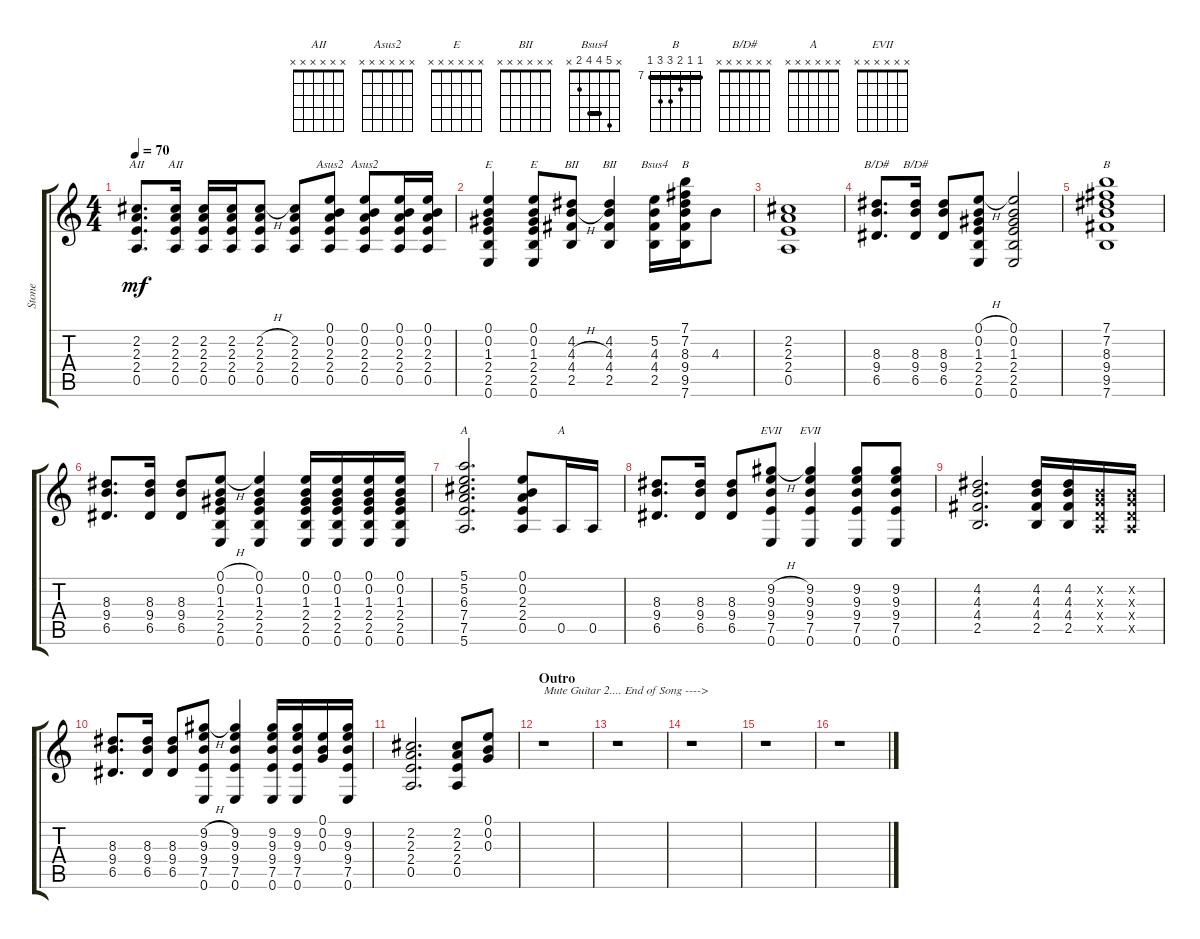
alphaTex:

\track ("Stone" "Stone") {instrument electricguitarclean}
\staff {score tabs}
\tuning (E4 B3 G3 D3 A2 E2) {hide}
\chord ("AII" x 2 2 2 0 x)
\chord ("AII" x x x x x x)
\chord ("Asus2" 0 0 2 2 0 x)
\chord ("Asus2" x x x x x x)
\chord ("E" 0 0 1 2 2 0)
\chord ("E" x x x x x x)
\chord ("BII" x 4 4 4 2 x) {barre 4}
\chord ("BII" x x x x x x)
\chord ("Bsus4" x 5 4 4 2 x) {barre 4}
\chord ("B" x x x x x x)
\chord ("B/D#" x x 8 9 6 x) {firstfret 6}
\chord ("B/D#" x x x x x x)
\chord ("B" 7 7 8 9 9 7) {firstfret 7 barre 7}
\chord ("A" 5 5 6 7 7 5) {firstfret 5 barre 5}
\chord ("A" x x x x x x)
\chord ("EVII" x 9 9 9 7 0) {firstfret 7 barre 9}
\chord ("EVII" x x x x x x)
\ts (4 4)
\tempo 70
\clef g2
\ks c
(2.2 2.3 2.4 0.5).8{d ch "AII" dy mf} (2.2 2.3 2.4 0.5).16{ch "AII"} (2.2 2.3 2.4 0.5).16 (2.2 2.3 2.4 0.5).16 (2.2{h} 2.3 2.4 0.5).8 (2.2 2.3 2.4 0.5).8 (0.1 0.2 2.3 2.4 0.5).8{ch "Asus2"} (0.1 0.2 2.3 2.4 0.5).8{ch "Asus2"} (0.1 0.2 2.3 2.4 0.5).16 (0.1 0.2 2.3 2.4 0.5).16 |
(0.1 0.2 1.3 2.4 2.5 0.6).4{ch "E"} (0.1 0.2 1.3 2.4 2.5 0.6).8{ch "E"} (4.2 4.3{h} 4.4 2.5).8{ch "BII"} (4.2 4.3 4.4 2.5).4{ch "BII"} (5.2 4.3 4.4 2.5).16{ch "Bsus4"} (7.1 7.2 8.3 9.4 9.5 7.6).16{ch "B"} 4.3.8 |
(2.2 2.3 2.4 0.5).1 |
(8.3 9.4 6.5).8{d ch "B/D#"} (8.3 9.4 6.5).16{ch "B/D#"} (8.3 9.4 6.5).8 (0.1{h} 0.2 1.3 2.4 2.5 0.6).8 (0.1 0.2 1.3 2.4 2.5 0.6).2 |
(7.1 7.2 8.3 9.4 9.5 7.6).1{ch "B"} |
(8.3 9.4 6.5).8{d} (8.3 9.4 6.5).16 (8.3 9.4 6.5).8 (0.1{h} 0.2 1.3 2.4 2.5 0.6).8 (0.1 0.2 1.3 2.4 2.5 0.6).4 (0.1 0.2 1.3 2.4 2.5 0.6).16 (0.1 0.2 1.3 2.4 2.5 0.6).16 (0.1 0.2 1.3 2.4 2.5 0.6).16 (0.1 0.2 1.3 2.4 2.5 0.6).16 |
(5.1 5.2 6.3 7.4 7.5 5.6).2{d ch "A"} (0.1 0.2 2.3 2.4 0.5).8 0.5.16{ch "A"} 0.5.16 |
(8.3 9.4 6.5).8{d} (8.3 9.4 6.5).16 (8.3 9.4 6.5).8 (9.2{h} 9.3 9.4 7.5 0.6).8{ch "EVII"} (9.2 9.3 9.4 7.5 0.6).4{ch "EVII"} (9.2 9.3 9.4 7.5 0.6).8 (9.2 9.3 9.4 7.5 0.6).8 |
(4.2 4.3 4.4 2.5).2{d} (4.2 4.3 4.4 2.5).16 (4.2 4.3 4.4 2.5).16 (0.2{x} 0.3{x} 0.4{x} 0.5{x}).16 (0.2{x} 0.3{x} 0.4{x} 0.5{x}).16 |
(8.3 9.4 6.5).8{d} (8.3 9.4 6.5).16 (8.3 9.4 6.5).8 (9.2{h} 9.3 9.4 7.5 0.6).8 (9.2 9.3 9.4 7.5 0.6).4 (9.2 9.3 9.4 7.5 0.6).16 (9.2 9.3 9.4 7.5 0.6).16 (0.1 0.2 0.3).16 (9.2 9.3 9.4 7.5 0.6).16 |
(2.2 2.3 2.4 0.5).2{d} (2.2 2.3 2.4 0.5).8 (0.1 0.2 0.3).8 |
\section ("" "Outro")
r.1{txt "Mute Guitar 2.... End of Song ---->"} |
r.1 |
r.1 |
r.1 |
r.1
